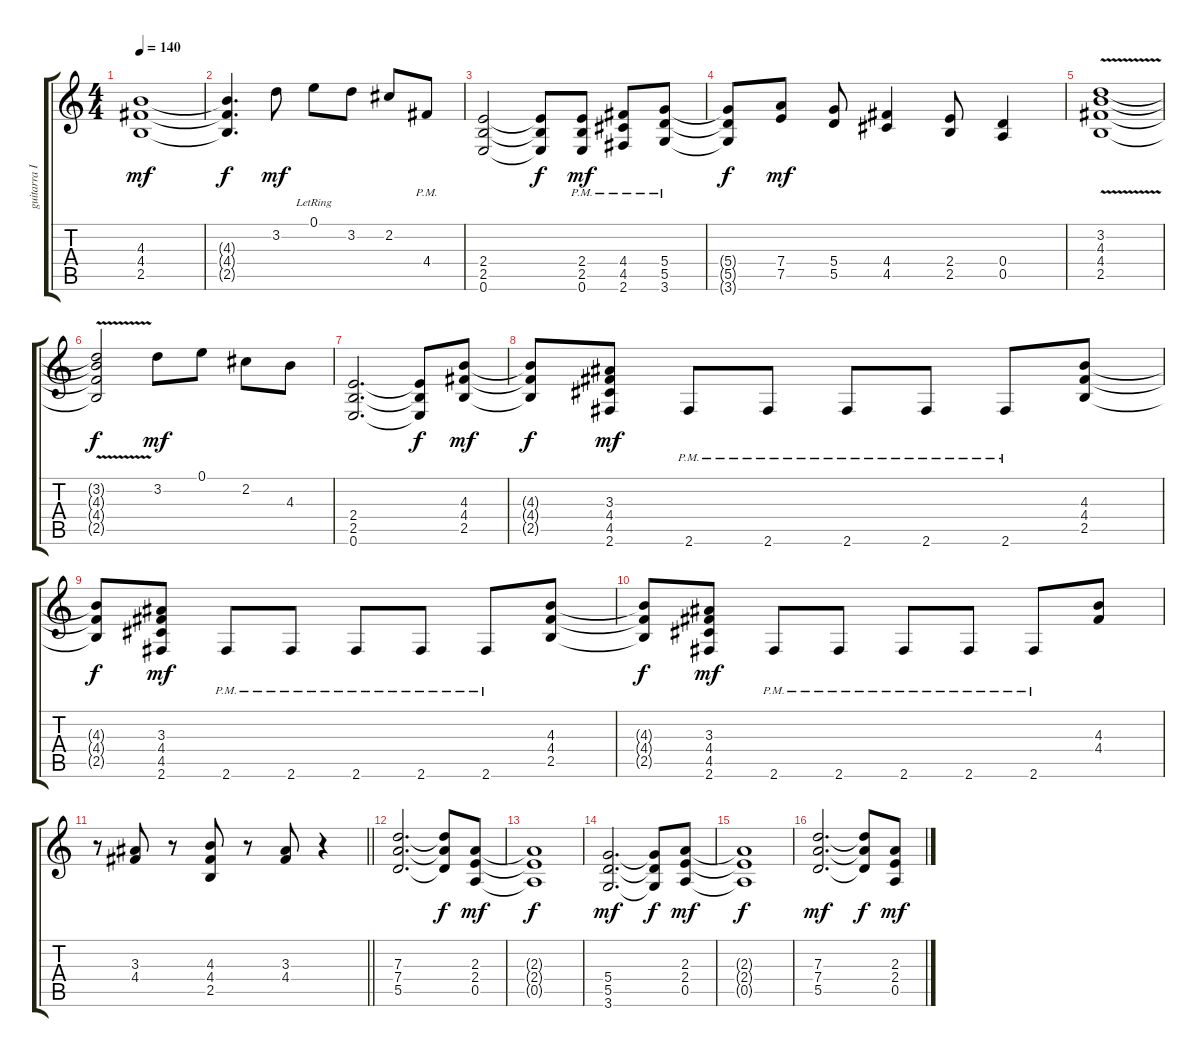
\track ("guitarra III [rítmica derecha ]" "guitarra I") {instrument distortionguitar}
\staff {score tabs}
\tuning (E4 B3 G3 D3 A2 E2) {hide}
\ts (4 4)
\tempo 140
\clef g2
\ks c
(4.3 4.4 2.5).1{dy mf} |
(4.3{t} 4.4{t} 2.5{t}).4{d dy f} 3.2.8{dy mf} 0.1{lr}.8 3.2.8 2.2.8 4.4{pm}.8 |
(2.4 2.5 0.6).2 (2.4{t} 2.5{t} 0.6{t}).8{dy f} (2.4{pm} 2.5{pm} 0.6{pm}).8{dy mf} (4.4{pm} 4.5{pm} 2.6{pm}).8 (5.4{pm} 5.5{pm} 3.6{pm}).8 |
(5.4{t} 5.5{t} 3.6{t}).8{dy f} (7.4 7.5).8{dy mf} (5.4 5.5).8 (4.4 4.5).4 (2.4 2.5).8 (0.4 0.5).4 |
(3.2{v} 4.3{v} 4.4{v} 2.5{v}).1 |
(3.2{t} 4.3{t} 4.4{t} 2.5{t}).2{dy f} 3.2.8{dy mf} 0.1.8 2.2.8 4.3.8 |
(2.4 2.5 0.6).2{d} (2.4{t} 2.5{t} 0.6{t}).8{dy f} (4.3 4.4 2.5).8{dy mf} |
(4.3{t} 4.4{t} 2.5{t}).8{dy f} (3.3 4.4 4.5 2.6).8{dy mf} 2.6{pm}.8 2.6{pm}.8 2.6{pm}.8 2.6{pm}.8 2.6{pm}.8 (4.3 4.4 2.5).8 |
(4.3{t} 4.4{t} 2.5{t}).8{dy f} (3.3 4.4 4.5 2.6).8{dy mf} 2.6{pm}.8 2.6{pm}.8 2.6{pm}.8 2.6{pm}.8 2.6{pm}.8 (4.3 4.4 2.5).8 |
(4.3{t} 4.4{t} 2.5{t}).8{dy f} (3.3 4.4 4.5 2.6).8{dy mf} 2.6{pm}.8 2.6{pm}.8 2.6{pm}.8 2.6{pm}.8 2.6{pm}.8 (4.3 4.4).8 |
\barLineRight lightlight
r.8 (3.3 4.4).8 r.8 (4.3 4.4 2.5).8 r.8 (3.3 4.4).8 r.4 |
(7.3 7.4 5.5).2{d} (7.3{t} 7.4{t} 5.5{t}).8{dy f} (2.3 2.4 0.5).8{dy mf} |
(2.3{t} 2.4{t} 0.5{t}).1{dy f} |
(5.4 5.5 3.6).2{d dy mf} (5.4{t} 5.5{t} 3.6{t}).8{dy f} (2.3 2.4 0.5).8{dy mf} |
(2.3{t} 2.4{t} 0.5{t}).1{dy f} |
(7.3 7.4 5.5).2{d dy mf} (7.3{t} 7.4{t} 5.5{t}).8{dy f} (2.3 2.4 0.5).8{dy mf}
